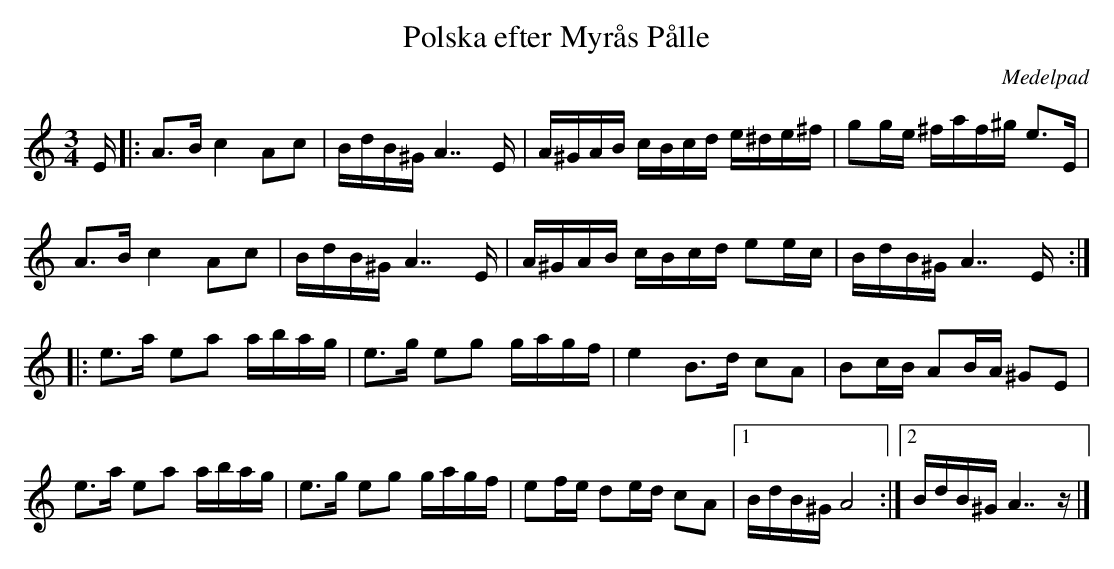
X:1
T:Polska efter Myrås Pålle
O:Medelpad
M:3/4
K:Amin
L:1/16
E|:A3B c4 A2c2 | BdB^G A7 E |A^GAB cBcd e^de^f | g2ge ^faf^g e3E |
A3B c4 A2c2 | BdB^G A7 E | A^GAB cBcd e2ec | BdB^G A7E ::
e3a e2a2 abag | e3g e2g2 gagf | e4B3d c2A2 | B2cB A2BA ^G2E2 |
e3a e2a2 abag | e3g e2g2 gagf | e2fe d2ed c2A2 |  [1 BdB^G A8:| [2 BdB^G A7 z|]
